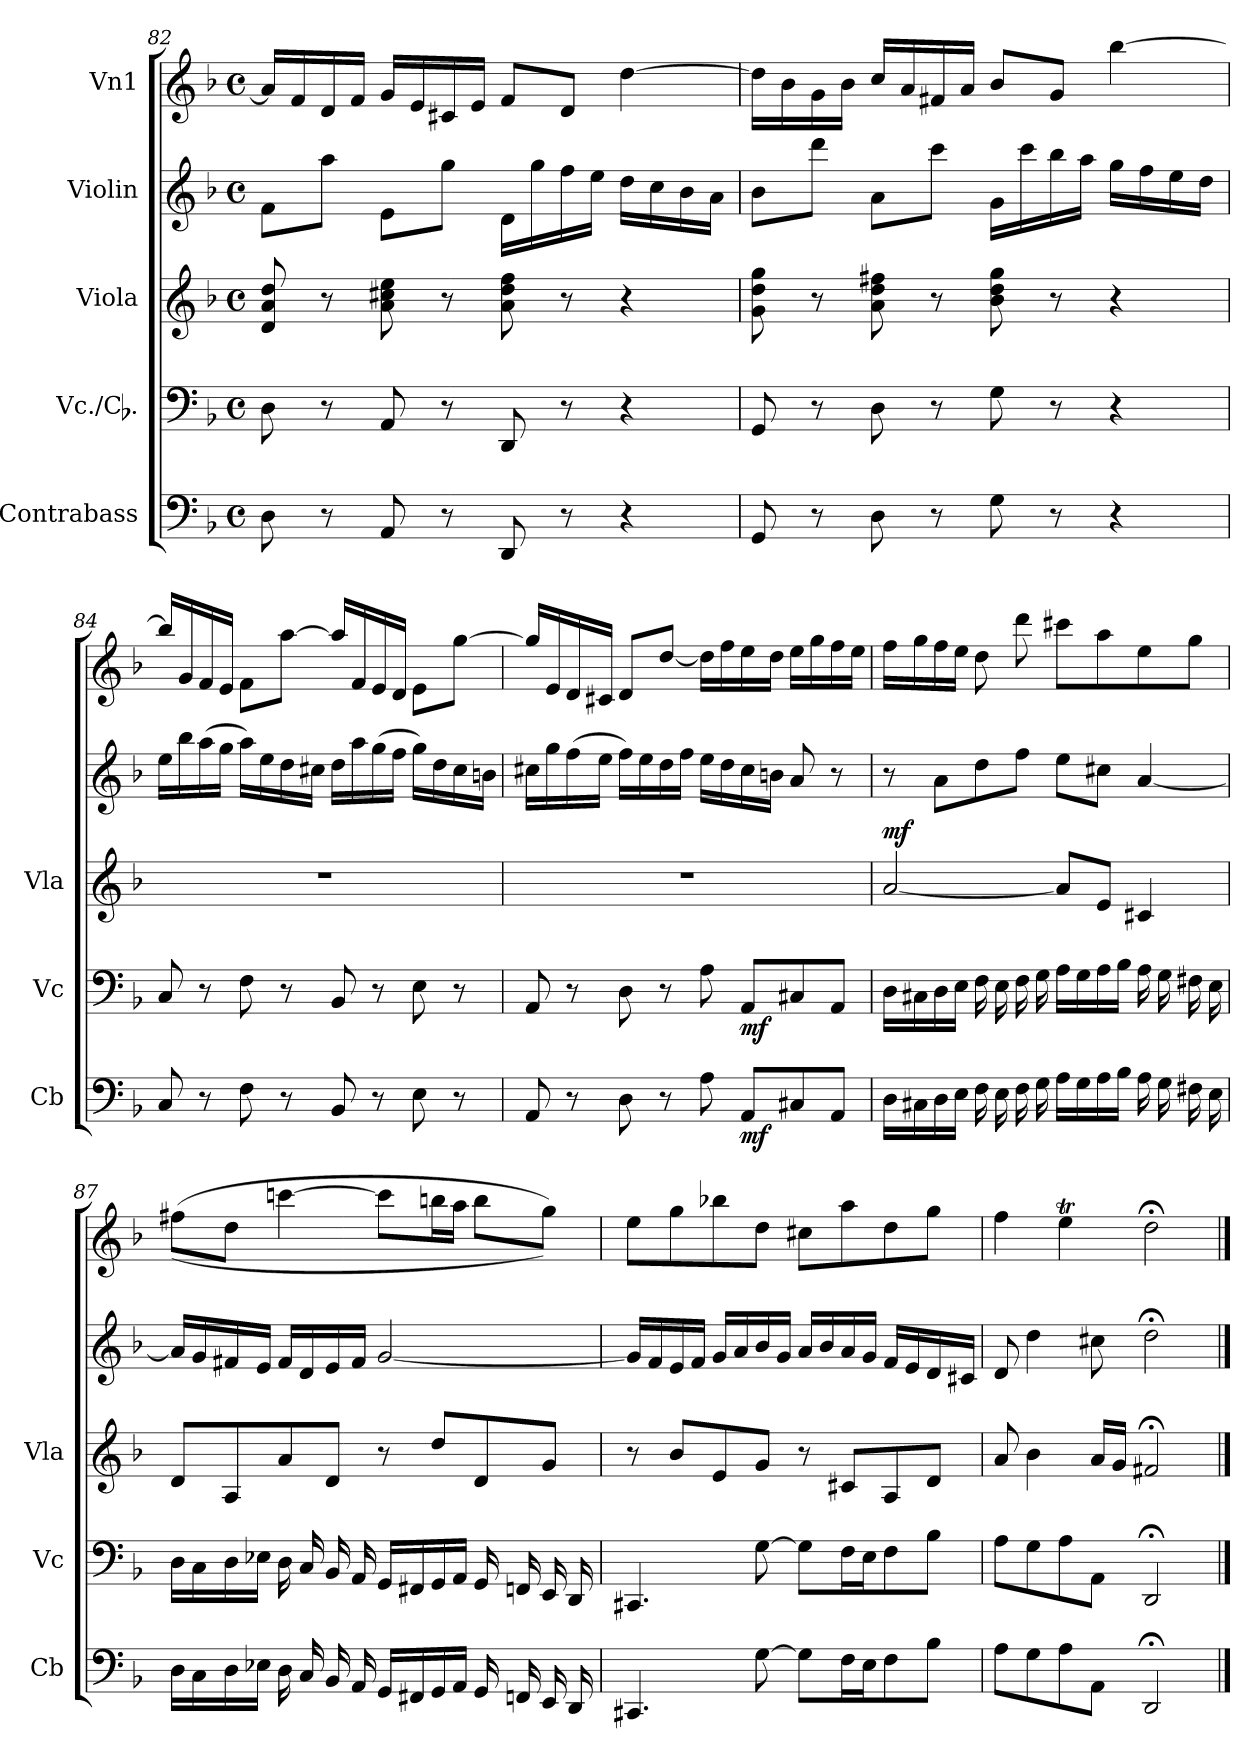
**kern	**dynam	**kern	**dynam	**kern	**dynam	**kern	**kern
*part5	*part5	*part4	*part4	*part3	*part3	*part2	*part1
*staff5	*staff5	*staff4	*staff4	*staff3	*staff3	*staff2	*staff1
*I"Contrabass	*	*I"Vc./Cb.	*	*I"Viola	*	*I"Violin	*I"Vn1
*I'Cb	*	*I'Vc	*	*I'Vla	*	*	*
*clefF4	*	*clefF4	*	*clefG2	*	*clefG2	*clefG2
*ITrd7c12	*	*	*	*	*	*	*
*k[b-]	*	*k[b-]	*	*k[b-]	*	*k[b-]	*k[b-]
*M4/4	*	*M4/4	*	*M4/4	*	*M4/4	*M4/4
*met(c)	*	*met(c)	*	*met(c)	*	*met(c)	*met(c)
=82	=82	=82	=82	=82	=82	=82	=82
8DD\	.	8D\	.	8d/ 8a/ 8dd/	.	8f\L	16a/LL]
.	.	.	.	.	.	.	16f/
8r	.	8r	.	8r	.	8aa\J	16d/
.	.	.	.	.	.	.	16f/JJ
8AAA/	.	8AA/	.	8a\ 8cc#X\ 8ee\	.	8e\L	16g/LL
.	.	.	.	.	.	.	16e/
8r	.	8r	.	8r	.	8gg\J	16c#X/
.	.	.	.	.	.	.	16e/JJ
8DDD/	.	8DD/	.	8a\ 8dd\ 8ff\	.	16d/LL	8f/L
.	.	.	.	.	.	16gg\	.
8r	.	8r	.	8r	.	16ff\	8d/J
.	.	.	.	.	.	16ee\JJ	.
4r	.	4r	.	4r	.	16dd\LL	[4dd\
.	.	.	.	.	.	16cc\	.
.	.	.	.	.	.	16b-\	.
.	.	.	.	.	.	16a\JJ	.
=83	=83	=83	=83	=83	=83	=83	=83
8GGG/	.	8GG/	.	8g\ 8dd\ 8gg\	.	8b-\L	16dd\LL]
.	.	.	.	.	.	.	16b-\
8r	.	8r	.	8r	.	8ddd\J	16g\
.	.	.	.	.	.	.	16b-\JJ
8DD\	.	8D\	.	8a\ 8dd\ 8ff#X\	.	8a\L	16cc/LL
.	.	.	.	.	.	.	16a/
8r	.	8r	.	8r	.	8ccc\J	16f#X/
.	.	.	.	.	.	.	16a/JJ
8GG\	.	8G\	.	8b-\ 8dd\ 8gg\	.	16g/LL	8b-/L
.	.	.	.	.	.	16ccc\	.
8r	.	8r	.	8r	.	16bb-\	8g/J
.	.	.	.	.	.	16aa\JJ	.
4r	.	4r	.	4r	.	16gg\LL	[4bb-\
.	.	.	.	.	.	16ff\	.
.	.	.	.	.	.	16ee\	.
.	.	.	.	.	.	16dd\JJ	.
!!LO:LB:g=z
=84	=84	=84	=84	=84	=84	=84	=84
8CC/	.	8C/	.	1r	.	16ee\LL	16bb-\LL]
.	.	.	.	.	.	16bb-\	16g/
8r	.	8r	.	.	.	(16aa\	16f/
.	.	.	.	.	.	16gg\JJ	16e/JJ
8FF\	.	8F\	.	.	.	16aa\LL)	8f\L
.	.	.	.	.	.	16ee\	.
8r	.	8r	.	.	.	16dd\	[8aa\J
.	.	.	.	.	.	16cc#X\JJ	.
8BBB-/	.	8BB-/	.	.	.	16dd\LL	16aa\LL]
.	.	.	.	.	.	16aa\	16f/
8r	.	8r	.	.	.	(16gg\	16e/
.	.	.	.	.	.	16ff\JJ	16d/JJ
8EE\	.	8E\	.	.	.	16gg\LL)	8e\L
.	.	.	.	.	.	16dd\	.
8r	.	8r	.	.	.	16cc#\	[8gg\J
.	.	.	.	.	.	16bn\JJ	.
=85	=85	=85	=85	=85	=85	=85	=85
8AAA/	.	8AA/	.	1r	.	16cc#X\LL	16gg\LL]
.	.	.	.	.	.	16gg\	16e/
8r	.	8r	.	.	.	(16ff\	16d/
.	.	.	.	.	.	16ee\JJ	16c#X/JJ
8DD\	.	8D\	.	.	.	16ff\LL)	8d/L
.	.	.	.	.	.	16ee\	.
8r	.	8r	.	.	.	16dd\	[8dd/J
.	.	.	.	.	.	16ff\JJ	.
8AA\	.	8A\	.	.	.	16ee\LL	16dd\LL]
.	.	.	.	.	.	16dd\	16ff\
!	!LO:DY:b	!	!LO:DY:b	!	!	!	!
8AAA/L	mf	8AA/L	mf	.	.	16cc#\	16ee\
.	.	.	.	.	.	16bn\JJ	16dd\JJ
8CC#X/	.	8C#X/	.	.	.	8a/	16ee\LL
.	.	.	.	.	.	.	16gg\
8AAA/J	.	8AA/J	.	.	.	8r	16ff\
.	.	.	.	.	.	.	16ee\JJ
=86	=86	=86	=86	=86	=86	=86	=86
!	!	!	!	!	!LO:DY:a	!	!
16DD\LL	.	16D\LL	.	[2a/	mf	8r	16ff\LL
16CC#X/	.	16C#X/	.	.	.	.	16gg\
16DD\	.	16D\	.	.	.	8a\L	16ff\
16EE\JJ	.	16E\JJ	.	.	.	.	16ee\JJ
16FF\	.	16F\	.	.	.	8dd\	8dd\
16EE\	.	16E\	.	.	.	.	.
16FF\	.	16F\	.	.	.	8ff\J	8ddd\
16GG\	.	16G\	.	.	.	.	.
16AA\LL	.	16A\LL	.	8a/L]	.	8ee\L	8ccc#X\L
16GG\	.	16G\	.	.	.	.	.
16AA\	.	16A\	.	8e/J	.	8cc#X\J	8aa\
16BB-\JJ	.	16B-\JJ	.	.	.	.	.
16AA\	.	16A\	.	4c#X/	.	[4a/	8ee\
16GG\	.	16G\	.	.	.	.	.
16FF#X\	.	16F#X\	.	.	.	.	8gg\J
16EE\	.	16E\	.	.	.	.	.
!!LO:LB:g=z
=87	=87	=87	=87	=87	=87	=87	=87
16DD\LL	.	16D\LL	.	8d/L	.	16a/LL]	((8ff#X\L
16CC/	.	16C/	.	.	.	16g/	.
16DD\	.	16D\	.	8A/	.	16f#X/	8dd\J
16EE-X\JJ	.	16E-X\JJ	.	.	.	16e/JJ	.
16DD\	.	16D\	.	8a/	.	16f#/LL	[4cccn\
16CC/	.	16C/	.	.	.	16d/	.
16BBB-/	.	16BB-/	.	8d/J	.	16e/	.
16AAA/	.	16AA/	.	.	.	16f#/JJ	.
16GGG/LL	.	16GG/LL	.	8r	.	[2g/	8ccc\L]
16FFF#X/	.	16FF#X/	.	.	.	.	.
16GGG/	.	16GG/	.	8dd\L	.	.	16bbn\L
16AAA/JJ	.	16AA/JJ	.	.	.	.	16aa\JJ
16GGG/	.	16GG/	.	8d/	.	.	8bb\L
16FFFn/	.	16FFn/	.	.	.	.	.
16EEE/	.	16EE/	.	8g/J	.	.	8gg\J))
16DDD/	.	16DD/	.	.	.	.	.
=88	=88	=88	=88	=88	=88	=88	=88
4.CCC#X/	.	4.CC#X/	.	8r	.	16g/LL]	8ee\L
.	.	.	.	.	.	16f/	.
.	.	.	.	8b-\L	.	16e/	8gg\
.	.	.	.	.	.	16f/JJ	.
.	.	.	.	8e/	.	16g/LL	8bb-X\
.	.	.	.	.	.	16a/	.
[8GG\	.	[8G\	.	8g/J	.	16b-/	8dd\J
.	.	.	.	.	.	16g/JJ	.
8GG\L]	.	8G\L]	.	8r	.	16a/LL	8cc#X\L
.	.	.	.	.	.	16b-/	.
16FF\L	.	16F\L	.	8c#X/L	.	16a/	8aa\
16EE\J	.	16E\J	.	.	.	16g/JJ	.
*	*	*	*	*	*	*	*MM75
8FF\	.	8F\	.	8A/	.	16f/LL	8dd\
.	.	.	.	.	.	16e/	.
8BB-\J	.	8B-\J	.	8d/J	.	16d/	8gg\J
.	.	.	.	.	.	16c#X/JJ	.
=89	=89	=89	=89	=89	=89	=89	=89
*	*	*	*	*	*	*	*MM70
8AA\L	.	8A\L	.	8a/	.	8d/	4ff\
8GG\	.	8G\	.	4b-\	.	4dd\	.
*	*	*	*	*	*	*	*MM50
8AA\	.	8A\	.	.	.	.	4eet\
8AAA/J	.	8AA/J	.	16a/LL	.	8cc#X\	.
.	.	.	.	16g/JJ	.	.	.
2DDD;/	.	2DD;/	.	2f#X;</	.	2dd;<\	2dd;<\
==	==	==	==	==	==	==	==
*-	*-	*-	*-	*-	*-	*-	*-
